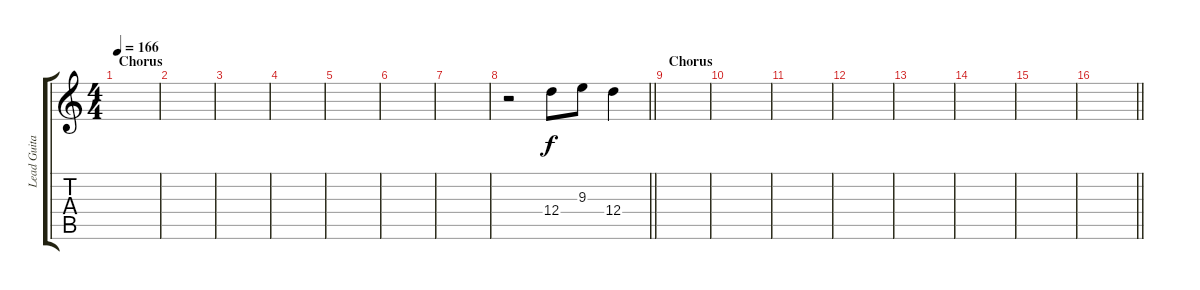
\track ("Lead Guitar" "Lead Guita") {instrument distortionguitar}
\staff {score tabs}
\tuning (E4 B3 G3 D3 A2 D2) {hide}
\ts (4 4)
\section ("" "Chorus")
\tempo 166
\clef g2
\ks c
|
|
|
|
|
|
|
\barLineRight lightlight
r.2 12.4.8 9.3.8 12.4.4 |
\section ("" "Chorus")
|
|
|
|
|
|
|
\barLineRight lightlight
